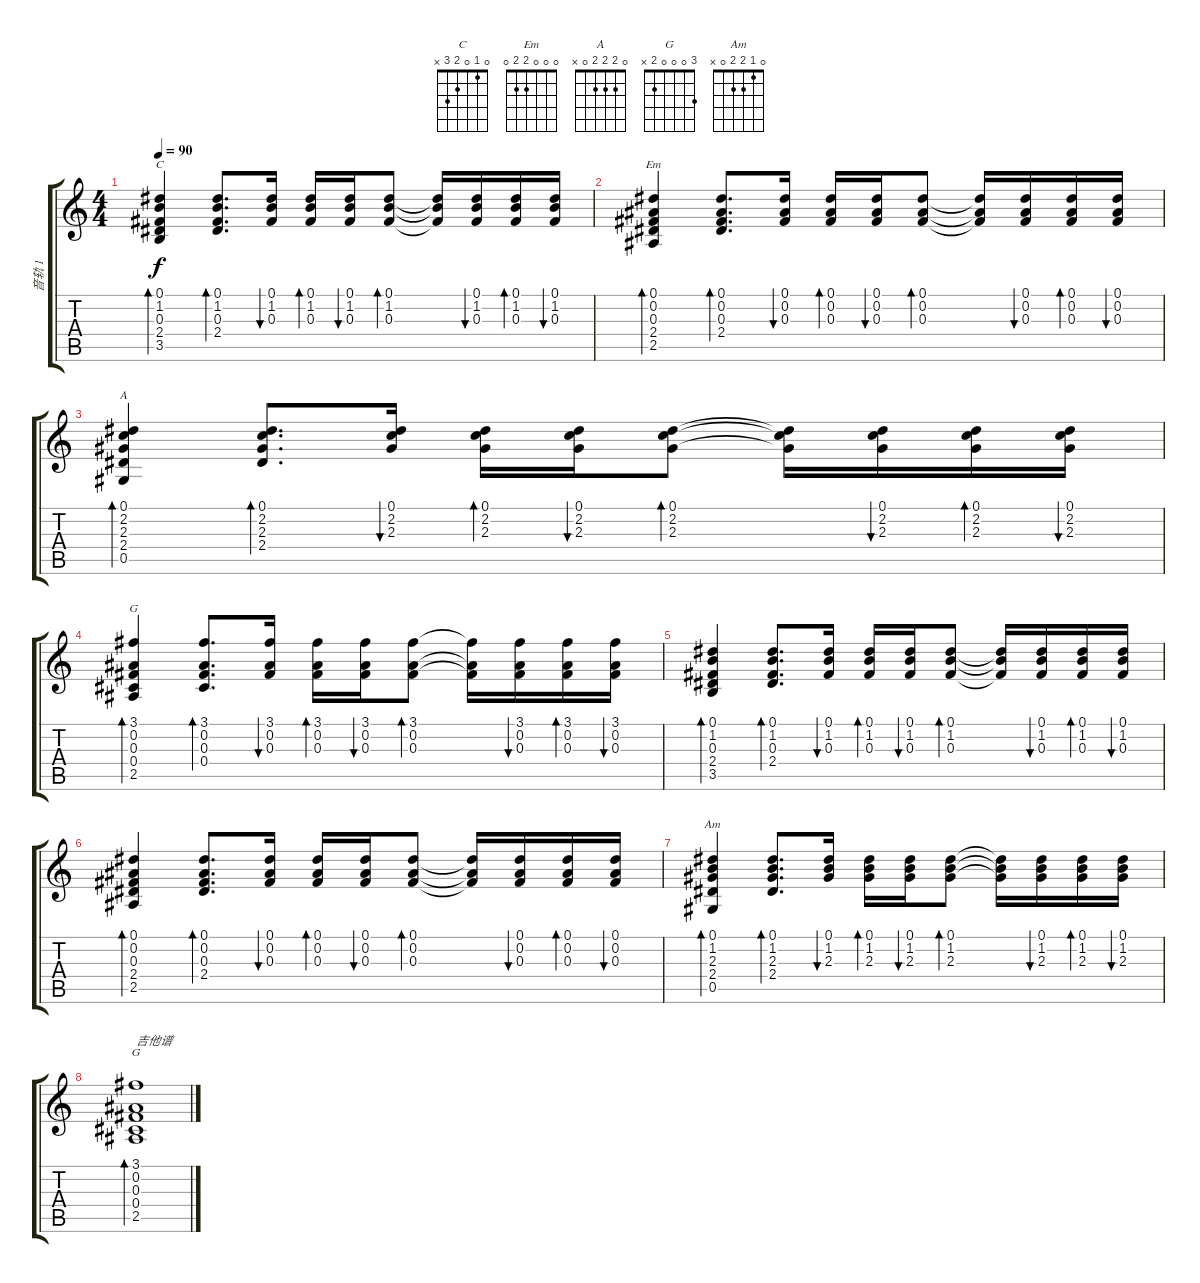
\track ("音轨 1" "音轨 1") {instrument acousticguitarsteel}
\staff {score tabs}
\tuning (Eb4 Bb3 Gb3 Db3 Ab2 Eb2) {hide}
\chord ("C" 0 1 0 2 3 x)
\chord ("Em" 0 0 0 2 2 0)
\chord ("A" 0 2 2 2 0 x)
\chord ("G" 3 0 0 0 2 3)
\chord ("Am" 0 1 2 2 0 x)
\chord ("G" 3 0 0 0 2 x)
\ts (4 4)
\tempo 90
\clef g2
\ks c
(0.1 1.2 0.3 2.4 3.5).4{bd 30 ch "C" dy f} (0.1 1.2 0.3 2.4).8{d bd 30} (0.1 1.2 0.3).16{bu 30} (0.1 1.2 0.3).16{bd 30} (0.1 1.2 0.3).16{bu 30} (0.1 1.2 0.3).8{bd 30} (0.1{t} 1.2{t} 0.3{t}).16 (0.1 1.2 0.3).16{bu 30} (0.1 1.2 0.3).16{bd 30} (0.1 1.2 0.3).16{bu 30} |
(0.1 0.2 0.3 2.4 2.5).4{bd 30 ch "Em"} (0.1 0.2 0.3 2.4).8{d bd 30} (0.1 0.2 0.3).16{bu 30} (0.1 0.2 0.3).16{bd 30} (0.1 0.2 0.3).16{bu 30} (0.1 0.2 0.3).8{bd 30} (0.1{t} 0.2{t} 0.3{t}).16 (0.1 0.2 0.3).16{bu 30} (0.1 0.2 0.3).16{bd 30} (0.1 0.2 0.3).16{bu 30} |
(0.1 2.2 2.3 2.4 0.5).4{bd 30 ch "A"} (0.1 2.2 2.3 2.4).8{d bd 30} (0.1 2.2 2.3).16{bu 30} (0.1 2.2 2.3).16{bd 30} (0.1 2.2 2.3).16{bu 30} (0.1 2.2 2.3).8{bd 30} (0.1{t} 2.2{t} 2.3{t}).16 (0.1 2.2 2.3).16{bu 30} (0.1 2.2 2.3).16{bd 30} (0.1 2.2 2.3).16{bu 30} |
(3.1 0.2 0.3 0.4 2.5).4{bd 30 ch "G"} (3.1 0.2 0.3 0.4).8{d bd 30} (3.1 0.2 0.3).16{bu 30} (3.1 0.2 0.3).16{bd 30} (3.1 0.2 0.3).16{bu 30} (3.1 0.2 0.3).8{bd 30} (3.1{t} 0.2{t} 0.3{t}).16 (3.1 0.2 0.3).16{bu 30} (3.1 0.2 0.3).16{bd 30} (3.1 0.2 0.3).16{bu 30} |
(0.1 1.2 0.3 2.4 3.5).4{bd 30} (0.1 1.2 0.3 2.4).8{d bd 30} (0.1 1.2 0.3).16{bu 30} (0.1 1.2 0.3).16{bd 30} (0.1 1.2 0.3).16{bu 30} (0.1 1.2 0.3).8{bd 30} (0.1{t} 1.2{t} 0.3{t}).16 (0.1 1.2 0.3).16{bu 30} (0.1 1.2 0.3).16{bd 30} (0.1 1.2 0.3).16{bu 30} |
(0.1 0.2 0.3 2.4 2.5).4{bd 30} (0.1 0.2 0.3 2.4).8{d bd 30} (0.1 0.2 0.3).16{bu 30} (0.1 0.2 0.3).16{bd 30} (0.1 0.2 0.3).16{bu 30} (0.1 0.2 0.3).8{bd 30} (0.1{t} 0.2{t} 0.3{t}).16 (0.1 0.2 0.3).16{bu 30} (0.1 0.2 0.3).16{bd 30} (0.1 0.2 0.3).16{bu 30} |
(0.1 1.2 2.3 2.4 0.5).4{bd 30 ch "Am"} (0.1 1.2 2.3 2.4).8{d bd 30} (0.1 1.2 2.3).16{bu 30} (0.1 1.2 2.3).16{bd 30} (0.1 1.2 2.3).16{bu 30} (0.1 1.2 2.3).8{bd 30} (0.1{t} 1.2{t} 2.3{t}).16 (0.1 1.2 2.3).16{bu 30} (0.1 1.2 2.3).16{bd 30} (0.1 1.2 2.3).16{bu 30} |
(3.1 0.2 0.3 0.4 2.5).1{bd 480 ch "G" txt "吉他谱"}
